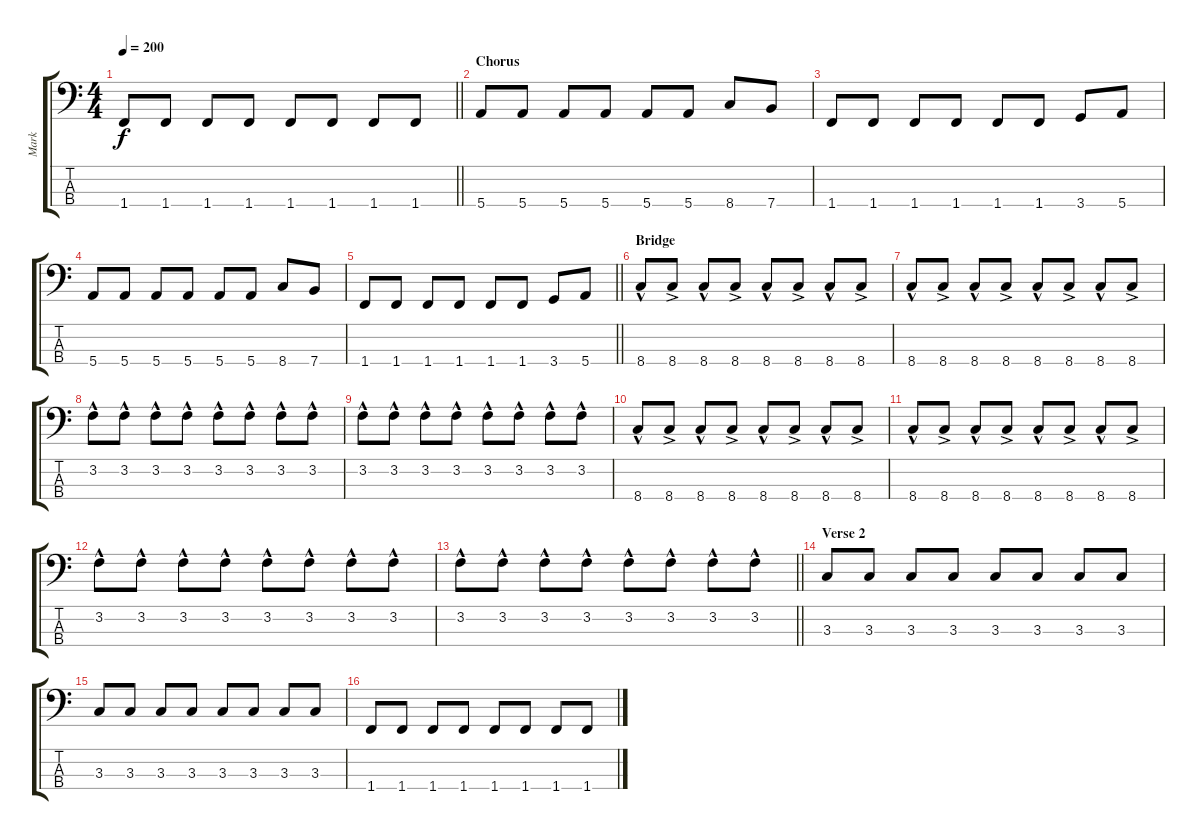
\track ("Mark" "Mark") {instrument electricbasspick}
\staff {score tabs}
\tuning (G2 D2 A1 E1) {hide}
\ts (4 4)
\tempo 200
\clef f4
\barLineRight lightlight
\ks c
1.4.8{dy f} 1.4.8 1.4.8 1.4.8 1.4.8 1.4.8 1.4.8 1.4.8 |
\section ("" "Chorus")
5.4.8 5.4.8 5.4.8 5.4.8 5.4.8 5.4.8 8.4.8 7.4.8 |
1.4.8 1.4.8 1.4.8 1.4.8 1.4.8 1.4.8 3.4.8 5.4.8 |
5.4.8 5.4.8 5.4.8 5.4.8 5.4.8 5.4.8 8.4.8 7.4.8 |
\barLineRight lightlight
1.4.8 1.4.8 1.4.8 1.4.8 1.4.8 1.4.8 3.4.8 5.4.8 |
\section ("" "Bridge")
8.4{hac}.8 8.4{ac}.8 8.4{hac}.8 8.4{ac}.8 8.4{hac}.8 8.4{ac}.8 8.4{hac}.8 8.4{ac}.8 |
8.4{hac}.8 8.4{ac}.8 8.4{hac}.8 8.4{ac}.8 8.4{hac}.8 8.4{ac}.8 8.4{hac}.8 8.4{ac}.8 |
3.2{hac}.8 3.2{hac}.8 3.2{hac}.8 3.2{hac}.8 3.2{hac}.8 3.2{hac}.8 3.2{hac}.8 3.2{hac}.8 |
3.2{hac}.8 3.2{hac}.8 3.2{hac}.8 3.2{hac}.8 3.2{hac}.8 3.2{hac}.8 3.2{hac}.8 3.2{hac}.8 |
8.4{hac}.8 8.4{ac}.8 8.4{hac}.8 8.4{ac}.8 8.4{hac}.8 8.4{ac}.8 8.4{hac}.8 8.4{ac}.8 |
8.4{hac}.8 8.4{ac}.8 8.4{hac}.8 8.4{ac}.8 8.4{hac}.8 8.4{ac}.8 8.4{hac}.8 8.4{ac}.8 |
3.2{hac}.8 3.2{hac}.8 3.2{hac}.8 3.2{hac}.8 3.2{hac}.8 3.2{hac}.8 3.2{hac}.8 3.2{hac}.8 |
\barLineRight lightlight
3.2{hac}.8 3.2{hac}.8 3.2{hac}.8 3.2{hac}.8 3.2{hac}.8 3.2{hac}.8 3.2{hac}.8 3.2{hac}.8 |
\section ("" "Verse 2")
3.3.8 3.3.8 3.3.8 3.3.8 3.3.8 3.3.8 3.3.8 3.3.8 |
3.3.8 3.3.8 3.3.8 3.3.8 3.3.8 3.3.8 3.3.8 3.3.8 |
1.4.8 1.4.8 1.4.8 1.4.8 1.4.8 1.4.8 1.4.8 1.4.8
